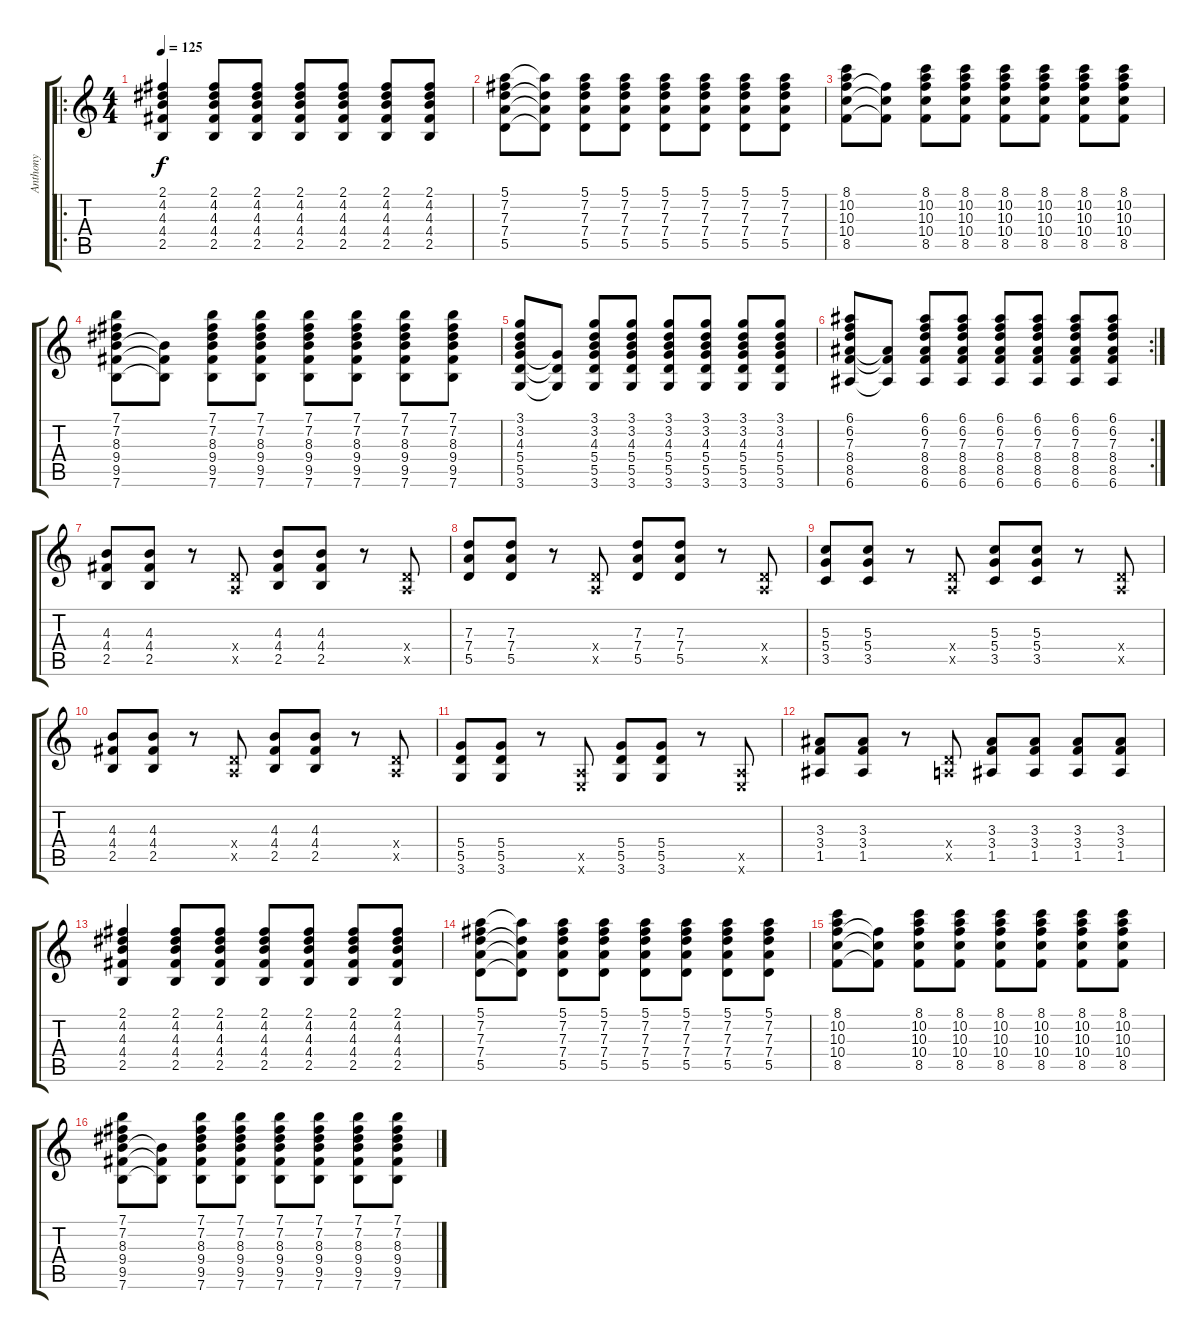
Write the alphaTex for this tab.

\track ("Anthony" "Anthony") {instrument distortionguitar}
\staff {score tabs}
\tuning (E4 B3 G3 D3 A2 E2) {hide}
\ro
\ts (4 4)
\tempo 125
\clef g2
\ks c
(2.1 4.2 4.3 4.4 2.5).4{dy f} (2.1 4.2 4.3 4.4 2.5).8 (2.1 4.2 4.3 4.4 2.5).8 (2.1 4.2 4.3 4.4 2.5).8 (2.1 4.2 4.3 4.4 2.5).8 (2.1 4.2 4.3 4.4 2.5).8 (2.1 4.2 4.3 4.4 2.5).8 |
(5.1 7.2 7.3 7.4 5.5).8 (5.1{t} 7.3{t} 7.4{t} 5.5{t}).8 (5.1 7.2 7.3 7.4 5.5).8 (5.1 7.2 7.3 7.4 5.5).8 (5.1 7.2 7.3 7.4 5.5).8 (5.1 7.2 7.3 7.4 5.5).8 (5.1 7.2 7.3 7.4 5.5).8 (5.1 7.2 7.3 7.4 5.5).8 |
(8.1 10.2 10.3 10.4 8.5).8 (10.3{t} 10.4{t} 8.5{t}).8 (8.1 10.2 10.3 10.4 8.5).8 (8.1 10.2 10.3 10.4 8.5).8 (8.1 10.2 10.3 10.4 8.5).8 (8.1 10.2 10.3 10.4 8.5).8 (8.1 10.2 10.3 10.4 8.5).8 (8.1 10.2 10.3 10.4 8.5).8 |
(7.1 7.2 8.3 9.4 9.5 7.6).8 (9.4{t} 9.5{t} 7.6{t}).8 (7.1 7.2 8.3 9.4 9.5 7.6).8 (7.1 7.2 8.3 9.4 9.5 7.6).8 (7.1 7.2 8.3 9.4 9.5 7.6).8 (7.1 7.2 8.3 9.4 9.5 7.6).8 (7.1 7.2 8.3 9.4 9.5 7.6).8 (7.1 7.2 8.3 9.4 9.5 7.6).8 |
(3.1 3.2 4.3 5.4 5.5 3.6).8 (5.4{t} 5.5{t} 3.6{t}).8 (3.1 3.2 4.3 5.4 5.5 3.6).8 (3.1 3.2 4.3 5.4 5.5 3.6).8 (3.1 3.2 4.3 5.4 5.5 3.6).8 (3.1 3.2 4.3 5.4 5.5 3.6).8 (3.1 3.2 4.3 5.4 5.5 3.6).8 (3.1 3.2 4.3 5.4 5.5 3.6).8 |
\rc 2
(6.1 6.2 7.3 8.4 8.5 6.6).8 (8.4{t} 8.5{t} 6.6{t}).8 (6.1 6.2 7.3 8.4 8.5 6.6).8 (6.1 6.2 7.3 8.4 8.5 6.6).8 (6.1 6.2 7.3 8.4 8.5 6.6).8 (6.1 6.2 7.3 8.4 8.5 6.6).8 (6.1 6.2 7.3 8.4 8.5 6.6).8 (6.1 6.2 7.3 8.4 8.5 6.6).8 |
(4.3 4.4 2.5).8 (4.3 4.4 2.5).8 r.8 (0.4{x} 0.5{x}).8 (4.3 4.4 2.5).8 (4.3 4.4 2.5).8 r.8 (0.4{x} 0.5{x}).8 |
(7.3 7.4 5.5).8 (7.3 7.4 5.5).8 r.8 (0.4{x} 0.5{x}).8 (7.3 7.4 5.5).8 (7.3 7.4 5.5).8 r.8 (0.4{x} 0.5{x}).8 |
(5.3 5.4 3.5).8 (5.3 5.4 3.5).8 r.8 (0.4{x} 0.5{x}).8 (5.3 5.4 3.5).8 (5.3 5.4 3.5).8 r.8 (0.4{x} 0.5{x}).8 |
(4.3 4.4 2.5).8 (4.3 4.4 2.5).8 r.8 (0.4{x} 0.5{x}).8 (4.3 4.4 2.5).8 (4.3 4.4 2.5).8 r.8 (0.4{x} 0.5{x}).8 |
(5.4 5.5 3.6).8 (5.4 5.5 3.6).8 r.8 (0.5{x} 0.6{x}).8 (5.4 5.5 3.6).8 (5.4 5.5 3.6).8 r.8 (0.5{x} 0.6{x}).8 |
(3.3 3.4 1.5).8 (3.3 3.4 1.5).8 r.8 (0.4{x} 0.5{x}).8 (3.3 3.4 1.5).8 (3.3 3.4 1.5).8 (3.3 3.4 1.5).8 (3.3 3.4 1.5).8 |
(2.1 4.2 4.3 4.4 2.5).4 (2.1 4.2 4.3 4.4 2.5).8 (2.1 4.2 4.3 4.4 2.5).8 (2.1 4.2 4.3 4.4 2.5).8 (2.1 4.2 4.3 4.4 2.5).8 (2.1 4.2 4.3 4.4 2.5).8 (2.1 4.2 4.3 4.4 2.5).8 |
(5.1 7.2 7.3 7.4 5.5).8 (5.1{t} 7.3{t} 7.4{t} 5.5{t}).8 (5.1 7.2 7.3 7.4 5.5).8 (5.1 7.2 7.3 7.4 5.5).8 (5.1 7.2 7.3 7.4 5.5).8 (5.1 7.2 7.3 7.4 5.5).8 (5.1 7.2 7.3 7.4 5.5).8 (5.1 7.2 7.3 7.4 5.5).8 |
(8.1 10.2 10.3 10.4 8.5).8 (10.3{t} 10.4{t} 8.5{t}).8 (8.1 10.2 10.3 10.4 8.5).8 (8.1 10.2 10.3 10.4 8.5).8 (8.1 10.2 10.3 10.4 8.5).8 (8.1 10.2 10.3 10.4 8.5).8 (8.1 10.2 10.3 10.4 8.5).8 (8.1 10.2 10.3 10.4 8.5).8 |
(7.1 7.2 8.3 9.4 9.5 7.6).8 (9.4{t} 9.5{t} 7.6{t}).8 (7.1 7.2 8.3 9.4 9.5 7.6).8 (7.1 7.2 8.3 9.4 9.5 7.6).8 (7.1 7.2 8.3 9.4 9.5 7.6).8 (7.1 7.2 8.3 9.4 9.5 7.6).8 (7.1 7.2 8.3 9.4 9.5 7.6).8 (7.1 7.2 8.3 9.4 9.5 7.6).8
